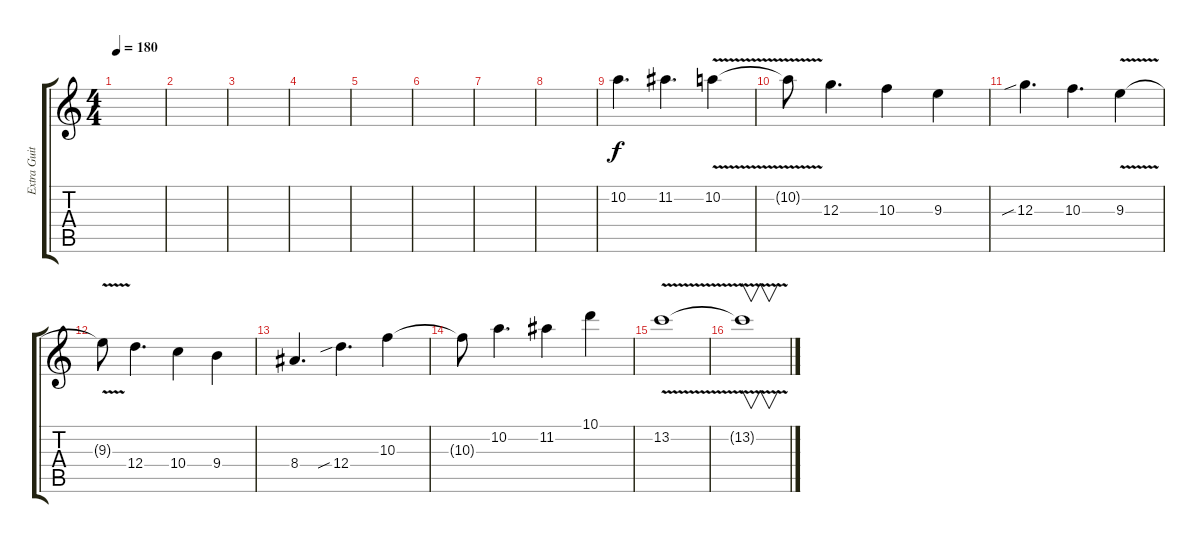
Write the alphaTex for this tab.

\track ("Extra Guitar" "Extra Guit") {instrument distortionguitar}
\staff {score tabs}
\tuning (E4 B3 G3 D3 A2 E2) {hide}
\ts (4 4)
\tempo 180
\clef g2
\ks c
|
|
|
|
|
|
|
|
10.2.4{d} 11.2.4{d} 10.2{v}.4 |
10.2{t}.8 12.3.4{d} 10.3.4 9.3.4 |
12.3{sib}.4{d} 10.3.4{d} 9.3{v}.4 |
9.3{t}.8 12.4.4{d} 10.4.4 9.4.4 |
8.4.4{d} 12.4{sib}.4{d} 10.3.4 |
10.3{t}.8 10.2.4{d} 11.2.4 10.1.4 |
13.2{v}.1 |
13.2{t}.1{v}
